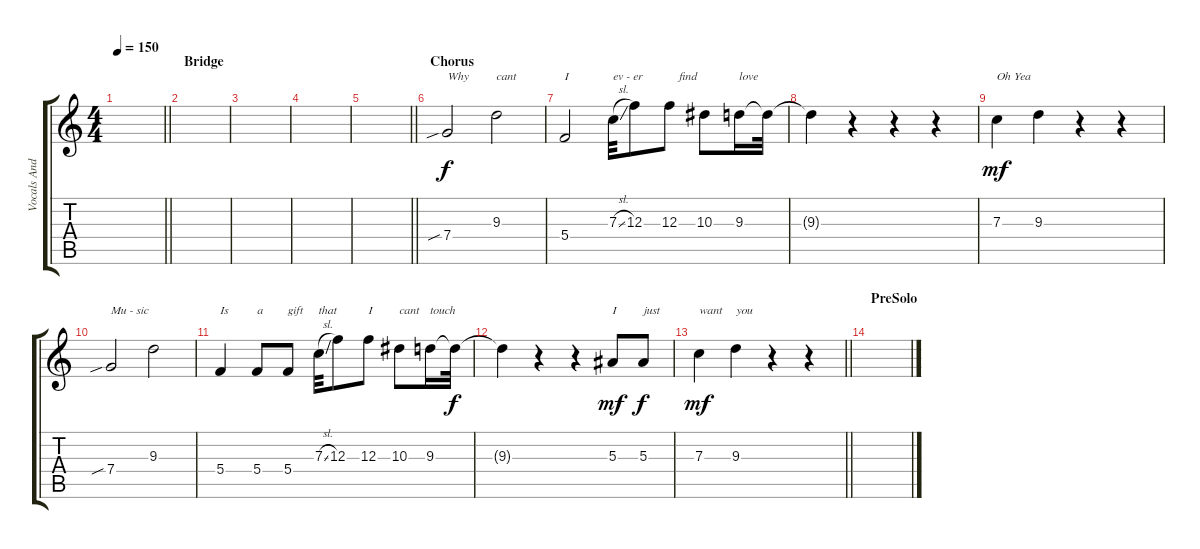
\track ("Vocals Andy" "Vocals And") {instrument acousticguitarsteel}
\staff {score tabs}
\tuning (D4 A3 F3 C3 G2 D2) {hide}
\ts (4 4)
\tempo 150
\clef g2
\barLineRight lightlight
\ks c
|
\section ("" "Bridge")
|
|
|
\barLineRight lightlight
|
\section ("" "Chorus")
7.4{sib}.2{txt "Why"} 9.3.2{txt "cant"} |
5.4.2{txt "I"} 7.3{sl}.32{txt "ev - er"} 12.3.8 12.3.8{txt "   find"} 10.3.8 9.3.16{txt "love"} 9.3{t}.32{dy f} |
9.3{t}.4 r.4 r.4 r.4 |
7.3.4{txt "Oh Yea" dy mf} 9.3.4 r.4 r.4 |
7.4{sib}.2{txt "Mu - sic"} 9.3.2 |
5.4.4{txt "Is"} 5.4.8{txt "a"} 5.4.8{txt "gift"} 7.3{sl}.32{txt "that"} 12.3.8 12.3.8{txt "I"} 10.3.8{txt "cant"} 9.3.16{txt "touch"} 9.3{t}.32{dy f} |
9.3{t}.4 r.4 r.4 5.3.8{txt "I" dy mf} 5.3.8{txt "just" dy f} |
\barLineRight lightlight
7.3.4{txt "want" dy mf} 9.3.4{txt "you"} r.4 r.4 |
\section ("" "PreSolo")
